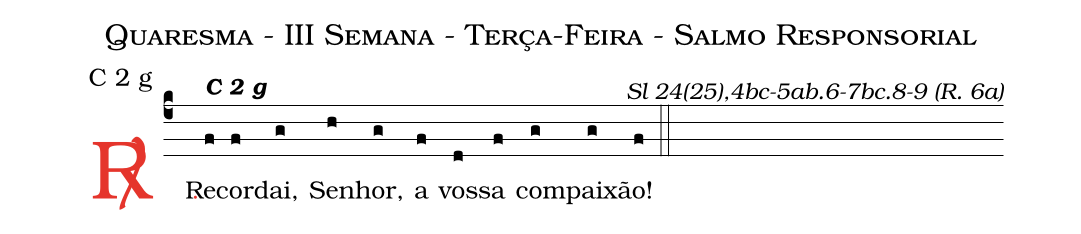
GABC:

name: Quaresma - III Semana - Terça-Feira - Salmo Responsorial;
mode: C 2 g;
commentary: Sl 24(25),4bc-5ab.6-7bc.8-9 (R. 6a);
%%
(c4)

<c><sp>R/</sp>.</c>() Re<alt>\textbf{C 2 g}</alt>(f)cor(f)dai,(g) Se(h)nhor,(g) a(f) vos(d)sa(f) com(g)pai(g)xão!(f)

(::)
